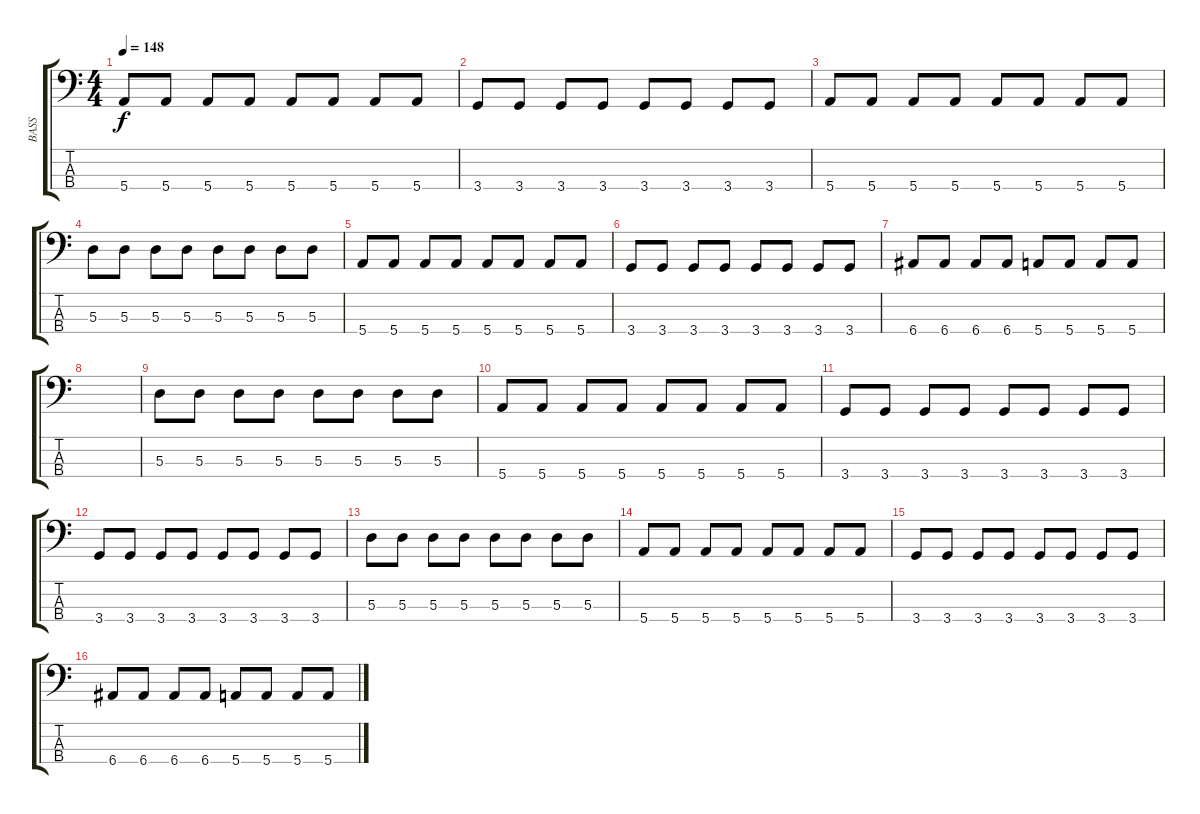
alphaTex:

\track ("BASS" "BASS") {instrument electricbassfinger}
\staff {score tabs}
\tuning (G2 D2 A1 E1) {hide}
\ts (4 4)
\tempo 148
\clef f4
\ks c
5.4.8{dy f} 5.4.8 5.4.8 5.4.8 5.4.8 5.4.8 5.4.8 5.4.8 |
3.4.8 3.4.8 3.4.8 3.4.8 3.4.8 3.4.8 3.4.8 3.4.8 |
5.4.8 5.4.8 5.4.8 5.4.8 5.4.8 5.4.8 5.4.8 5.4.8 |
5.3.8 5.3.8 5.3.8 5.3.8 5.3.8 5.3.8 5.3.8 5.3.8 |
5.4.8 5.4.8 5.4.8 5.4.8 5.4.8 5.4.8 5.4.8 5.4.8 |
3.4.8 3.4.8 3.4.8 3.4.8 3.4.8 3.4.8 3.4.8 3.4.8 |
6.4.8 6.4.8 6.4.8 6.4.8 5.4.8 5.4.8 5.4.8 5.4.8 |
|
5.3.8 5.3.8 5.3.8 5.3.8 5.3.8 5.3.8 5.3.8 5.3.8 |
5.4.8 5.4.8 5.4.8 5.4.8 5.4.8 5.4.8 5.4.8 5.4.8 |
3.4.8 3.4.8 3.4.8 3.4.8 3.4.8 3.4.8 3.4.8 3.4.8 |
3.4.8 3.4.8 3.4.8 3.4.8 3.4.8 3.4.8 3.4.8 3.4.8 |
5.3.8 5.3.8 5.3.8 5.3.8 5.3.8 5.3.8 5.3.8 5.3.8 |
5.4.8 5.4.8 5.4.8 5.4.8 5.4.8 5.4.8 5.4.8 5.4.8 |
3.4.8 3.4.8 3.4.8 3.4.8 3.4.8 3.4.8 3.4.8 3.4.8 |
6.4.8 6.4.8 6.4.8 6.4.8 5.4.8 5.4.8 5.4.8 5.4.8
